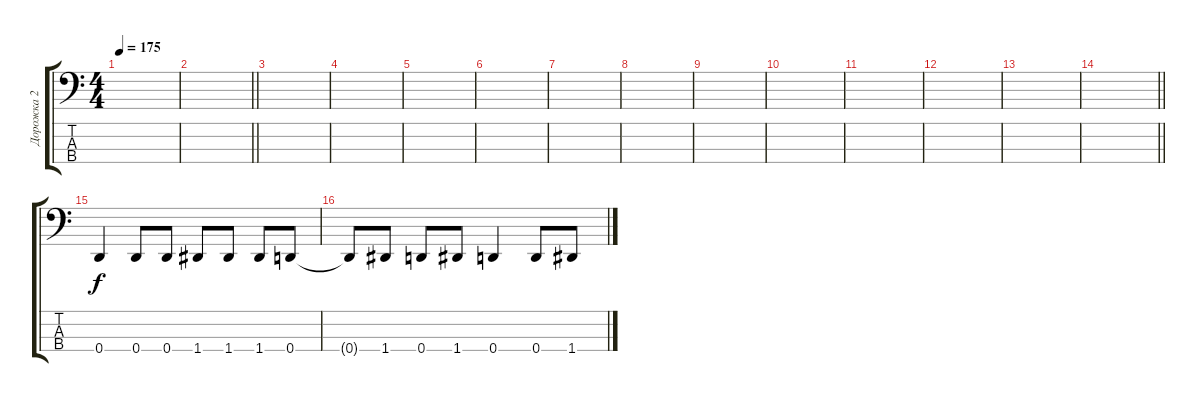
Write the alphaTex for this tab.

\track ("Дорожка 2" "Дорожка 2") {instrument slapbass1}
\staff {score tabs}
\tuning (G2 D2 A1 D1) {hide}
\ts (4 4)
\tempo 175
\clef f4
\ks c
|
\barLineRight lightlight
|
\section ("" " ")
|
|
|
|
|
|
|
|
|
|
|
\barLineRight lightlight
|
\section ("" " ")
0.4.4{instrument electricbasspick} 0.4.8 0.4.8 1.4.8 1.4.8 1.4.8 0.4.8 |
0.4{t}.8 1.4.8 0.4.8 1.4.8 0.4.4 0.4.8 1.4.8
